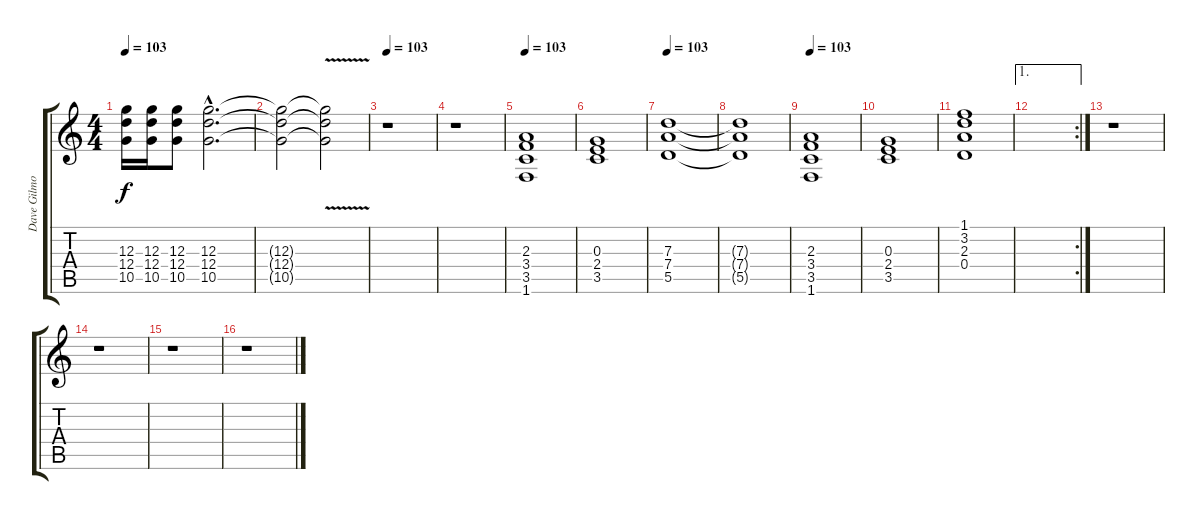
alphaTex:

\track ("Dave Gilmour / Main Riff" "Dave Gilmo") {instrument overdrivenguitar}
\staff {score tabs}
\tuning (E4 B3 G3 D3 A2 E2) {hide}
\ts (4 4)
\tempo 103
\clef g2
\ks c
(12.3 12.4 10.5).16{dy f} (12.3 12.4 10.5).16 (12.3 12.4 10.5).8 (12.3{hac} 12.4{hac} 10.5{hac}).2{d} |
(12.3{t} 12.4{t} 10.5{t}).2 (12.3{v t} 12.4{v t} 10.5{v t}).2 |
\tempo 103
r.1 |
r.1 |
\tempo 103
(2.3 3.4 3.5 1.6).1 |
(0.3 2.4 3.5).1 |
\tempo 103
(7.3 7.4 5.5).1 |
(7.3{t} 7.4{t} 5.5{t}).1 |
\tempo 103
(2.3 3.4 3.5 1.6).1 |
(0.3 2.4 3.5).1 |
(1.1 3.2 2.3 0.4).1 |
\ae 1
\rc 2
|
r.1 |
r.1 |
r.1 |
r.1
